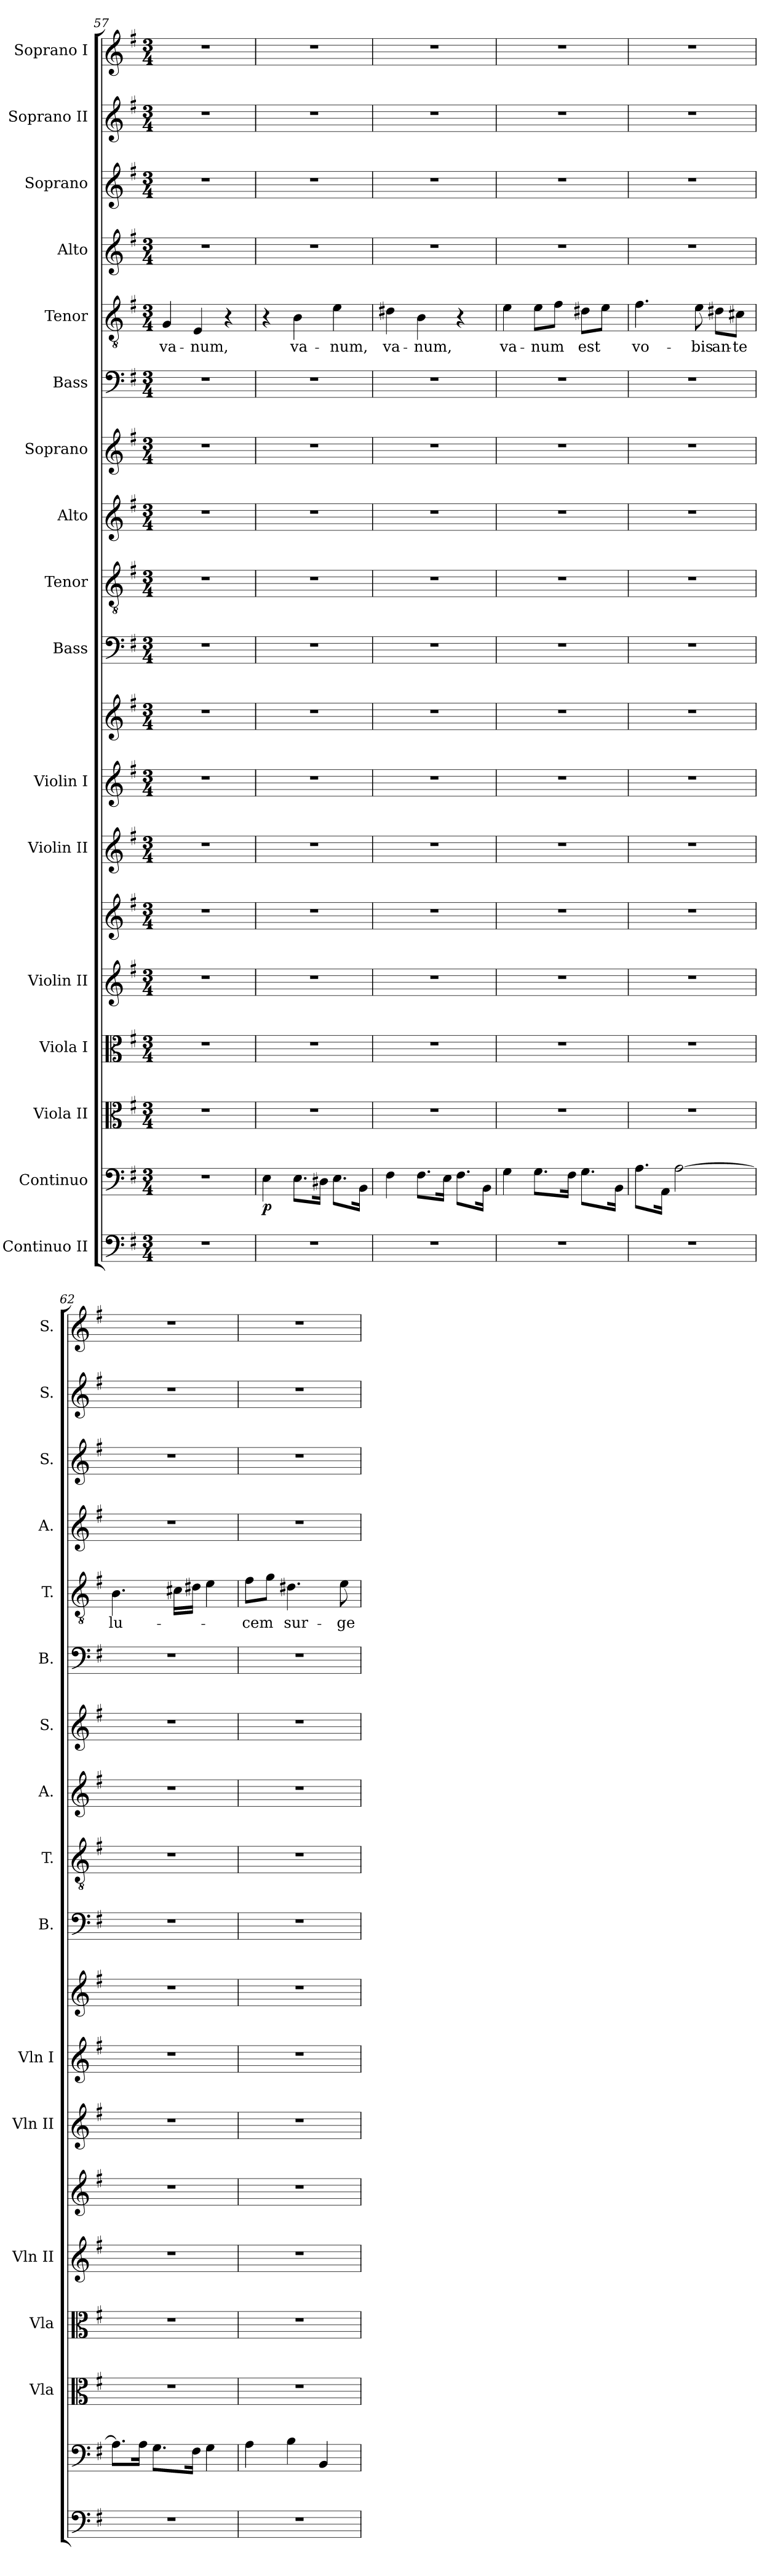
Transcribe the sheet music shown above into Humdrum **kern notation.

**kern	**kern	**dynam	**kern	**kern	**kern	**kern	**kern	**kern	**kern	**kern	**kern	**kern	**kern	**kern	**kern	**text	**kern	**kern	**kern	**kern
*part17	*part16	*part16	*part15	*part14	*part13	*part13	*part12	*part11	*part11	*part10	*part9	*part8	*part7	*part6	*part5	*part5	*part4	*part3	*part2	*part1
*staff19	*staff18	*staff18	*staff17	*staff16	*staff15	*staff14	*staff13	*staff12	*staff11	*staff10	*staff9	*staff8	*staff7	*staff6	*staff5	*staff5	*staff4	*staff3	*staff2	*staff1
*I"Continuo II	*I"Continuo	*	*I"Viola II	*I"Viola I	*I"Violin II	*	*I"Violin II	*I"Violin I	*	*I"Bass	*I"Tenor	*I"Alto	*I"Soprano	*I"Bass	*I"Tenor	*	*I"Alto	*I"Soprano	*I"Soprano II	*I"Soprano I
*	*	*	*I'Vla	*I'Vla	*I'Vln II	*	*I'Vln II	*I'Vln I	*	*I'B.	*I'T.	*I'A.	*I'S.	*I'B.	*I'T.	*	*I'A.	*I'S.	*I'S.	*I'S.
*clefF4	*clefF4	*	*clefC3	*clefC3	*clefG2	*clefG2	*clefG2	*clefG2	*clefG2	*clefF4	*clefGv2	*clefG2	*clefG2	*clefF4	*clefGv2	*	*clefG2	*clefG2	*clefG2	*clefG2
*	*	*	*	*	*	*	*	*	*	*	*ITrd7c12	*	*	*	*ITrd7c12	*	*	*	*	*
*k[f#]	*k[f#]	*	*k[f#]	*k[f#]	*k[f#]	*k[f#]	*k[f#]	*k[f#]	*k[f#]	*k[f#]	*k[f#]	*k[f#]	*k[f#]	*k[f#]	*k[f#]	*	*k[f#]	*k[f#]	*k[f#]	*k[f#]
*G:	*G:	*	*G:	*G:	*G:	*G:	*G:	*G:	*G:	*G:	*G:	*G:	*G:	*G:	*G:	*	*G:	*G:	*G:	*G:
*M3/4	*M3/4	*	*M3/4	*M3/4	*M3/4	*M3/4	*M3/4	*M3/4	*M3/4	*M3/4	*M3/4	*M3/4	*M3/4	*M3/4	*M3/4	*	*M3/4	*M3/4	*M3/4	*M3/4
=57	=57	=57	=57	=57	=57	=57	=57	=57	=57	=57	=57	=57	=57	=57	=57	=57	=57	=57	=57	=57
!	!	!	!	!	!	!	!	!	!	!	!	!	!	!	!	!LO:LY:b	!	!	!	!
2.r	2.r	.	2.r	2.r	2.r	2.r	2.r	2.r	2.r	2.r	2.r	2.r	2.r	2.r	4GG/	va-	2.r	2.r	2.r	2.r
!	!	!	!	!	!	!	!	!	!	!	!	!	!	!	!	!LO:LY:b	!	!	!	!
.	.	.	.	.	.	.	.	.	.	.	.	.	.	.	4EE/	-num,	.	.	.	.
.	.	.	.	.	.	.	.	.	.	.	.	.	.	.	4r	.	.	.	.	.
=58	=58	=58	=58	=58	=58	=58	=58	=58	=58	=58	=58	=58	=58	=58	=58	=58	=58	=58	=58	=58
!	!	!LO:DY:b	!	!	!	!	!	!	!	!	!	!	!	!	!	!	!	!	!	!
2.r	4E\	p	2.r	2.r	2.r	2.r	2.r	2.r	2.r	2.r	2.r	2.r	2.r	2.r	4r	.	2.r	2.r	2.r	2.r
!	!	!	!	!	!	!	!	!	!	!	!	!	!	!	!	!LO:LY:b	!	!	!	!
.	8.E\L	.	.	.	.	.	.	.	.	.	.	.	.	.	4BB\	va-	.	.	.	.
.	16D#X\Jk	.	.	.	.	.	.	.	.	.	.	.	.	.	.	.	.	.	.	.
!	!	!	!	!	!	!	!	!	!	!	!	!	!	!	!	!LO:LY:b	!	!	!	!
.	8.E\L	.	.	.	.	.	.	.	.	.	.	.	.	.	4E\	-num,	.	.	.	.
.	16BB\Jk	.	.	.	.	.	.	.	.	.	.	.	.	.	.	.	.	.	.	.
=59	=59	=59	=59	=59	=59	=59	=59	=59	=59	=59	=59	=59	=59	=59	=59	=59	=59	=59	=59	=59
!	!	!	!	!	!	!	!	!	!	!	!	!	!	!	!	!LO:LY:b	!	!	!	!
2.r	4F#\	.	2.r	2.r	2.r	2.r	2.r	2.r	2.r	2.r	2.r	2.r	2.r	2.r	4D#X\	va-	2.r	2.r	2.r	2.r
!	!	!	!	!	!	!	!	!	!	!	!	!	!	!	!	!LO:LY:b	!	!	!	!
.	8.F#\L	.	.	.	.	.	.	.	.	.	.	.	.	.	4BB\	-num,	.	.	.	.
.	16E\Jk	.	.	.	.	.	.	.	.	.	.	.	.	.	.	.	.	.	.	.
.	8.F#\L	.	.	.	.	.	.	.	.	.	.	.	.	.	4r	.	.	.	.	.
.	16BB\Jk	.	.	.	.	.	.	.	.	.	.	.	.	.	.	.	.	.	.	.
=60	=60	=60	=60	=60	=60	=60	=60	=60	=60	=60	=60	=60	=60	=60	=60	=60	=60	=60	=60	=60
!	!	!	!	!	!	!	!	!	!	!	!	!	!	!	!	!LO:LY:b	!	!	!	!
2.r	4G\	.	2.r	2.r	2.r	2.r	2.r	2.r	2.r	2.r	2.r	2.r	2.r	2.r	4E\	va-	2.r	2.r	2.r	2.r
!	!	!	!	!	!	!	!	!	!	!	!	!	!	!	!	!LO:LY:b	!	!	!	!
.	8.G\L	.	.	.	.	.	.	.	.	.	.	.	.	.	8E\L	-num	.	.	.	.
.	.	.	.	.	.	.	.	.	.	.	.	.	.	.	8F#\J	.	.	.	.	.
.	16F#\Jk	.	.	.	.	.	.	.	.	.	.	.	.	.	.	.	.	.	.	.
!	!	!	!	!	!	!	!	!	!	!	!	!	!	!	!	!LO:LY:b	!	!	!	!
.	8.G\L	.	.	.	.	.	.	.	.	.	.	.	.	.	8D#X\L	est	.	.	.	.
.	.	.	.	.	.	.	.	.	.	.	.	.	.	.	8E\J	.	.	.	.	.
.	16BB\Jk	.	.	.	.	.	.	.	.	.	.	.	.	.	.	.	.	.	.	.
=61	=61	=61	=61	=61	=61	=61	=61	=61	=61	=61	=61	=61	=61	=61	=61	=61	=61	=61	=61	=61
!	!	!	!	!	!	!	!	!	!	!	!	!	!	!	!	!LO:LY:b	!	!	!	!
2.r	8.A\L	.	2.r	2.r	2.r	2.r	2.r	2.r	2.r	2.r	2.r	2.r	2.r	2.r	4.F#\	vo-	2.r	2.r	2.r	2.r
.	16AA\Jk	.	.	.	.	.	.	.	.	.	.	.	.	.	.	.	.	.	.	.
.	[2A\	.	.	.	.	.	.	.	.	.	.	.	.	.	.	.	.	.	.	.
!	!	!	!	!	!	!	!	!	!	!	!	!	!	!	!	!LO:LY:b	!	!	!	!
.	.	.	.	.	.	.	.	.	.	.	.	.	.	.	8E\	-bis	.	.	.	.
!	!	!	!	!	!	!	!	!	!	!	!	!	!	!	!	!LO:LY:b	!	!	!	!
.	.	.	.	.	.	.	.	.	.	.	.	.	.	.	8D#X\L	an-	.	.	.	.
!	!	!	!	!	!	!	!	!	!	!	!	!	!	!	!	!LO:LY:b	!	!	!	!
.	.	.	.	.	.	.	.	.	.	.	.	.	.	.	8C#X\J	-te	.	.	.	.
=62	=62	=62	=62	=62	=62	=62	=62	=62	=62	=62	=62	=62	=62	=62	=62	=62	=62	=62	=62	=62
!	!	!	!	!	!	!	!	!	!	!	!	!	!	!	!	!LO:LY:b	!	!	!	!
2.r	8.A\L]	.	2.r	2.r	2.r	2.r	2.r	2.r	2.r	2.r	2.r	2.r	2.r	2.r	4.BB\	lu-	2.r	2.r	2.r	2.r
.	16A\Jk	.	.	.	.	.	.	.	.	.	.	.	.	.	.	.	.	.	.	.
.	8.G\L	.	.	.	.	.	.	.	.	.	.	.	.	.	.	.	.	.	.	.
.	.	.	.	.	.	.	.	.	.	.	.	.	.	.	16C#X\LL	.	.	.	.	.
.	16F#\Jk	.	.	.	.	.	.	.	.	.	.	.	.	.	16D#X\JJ	.	.	.	.	.
.	4G\	.	.	.	.	.	.	.	.	.	.	.	.	.	4E\	.	.	.	.	.
=63	=63	=63	=63	=63	=63	=63	=63	=63	=63	=63	=63	=63	=63	=63	=63	=63	=63	=63	=63	=63
!	!	!	!	!	!	!	!	!	!	!	!	!	!	!	!	!LO:LY:b	!	!	!	!
2.r	4A\	.	2.r	2.r	2.r	2.r	2.r	2.r	2.r	2.r	2.r	2.r	2.r	2.r	8F#\L	-cem	2.r	2.r	2.r	2.r
.	.	.	.	.	.	.	.	.	.	.	.	.	.	.	8G\J	.	.	.	.	.
!	!	!	!	!	!	!	!	!	!	!	!	!	!	!	!	!LO:LY:b	!	!	!	!
.	4B\	.	.	.	.	.	.	.	.	.	.	.	.	.	4.D#X\	sur-	.	.	.	.
.	4BB/	.	.	.	.	.	.	.	.	.	.	.	.	.	.	.	.	.	.	.
!	!	!	!	!	!	!	!	!	!	!	!	!	!	!	!	!LO:LY:b	!	!	!	!
.	.	.	.	.	.	.	.	.	.	.	.	.	.	.	8E\	-ge-	.	.	.	.
=	=	=	=	=	=	=	=	=	=	=	=	=	=	=	=	=	=	=	=	=
*-	*-	*-	*-	*-	*-	*-	*-	*-	*-	*-	*-	*-	*-	*-	*-	*-	*-	*-	*-	*-
